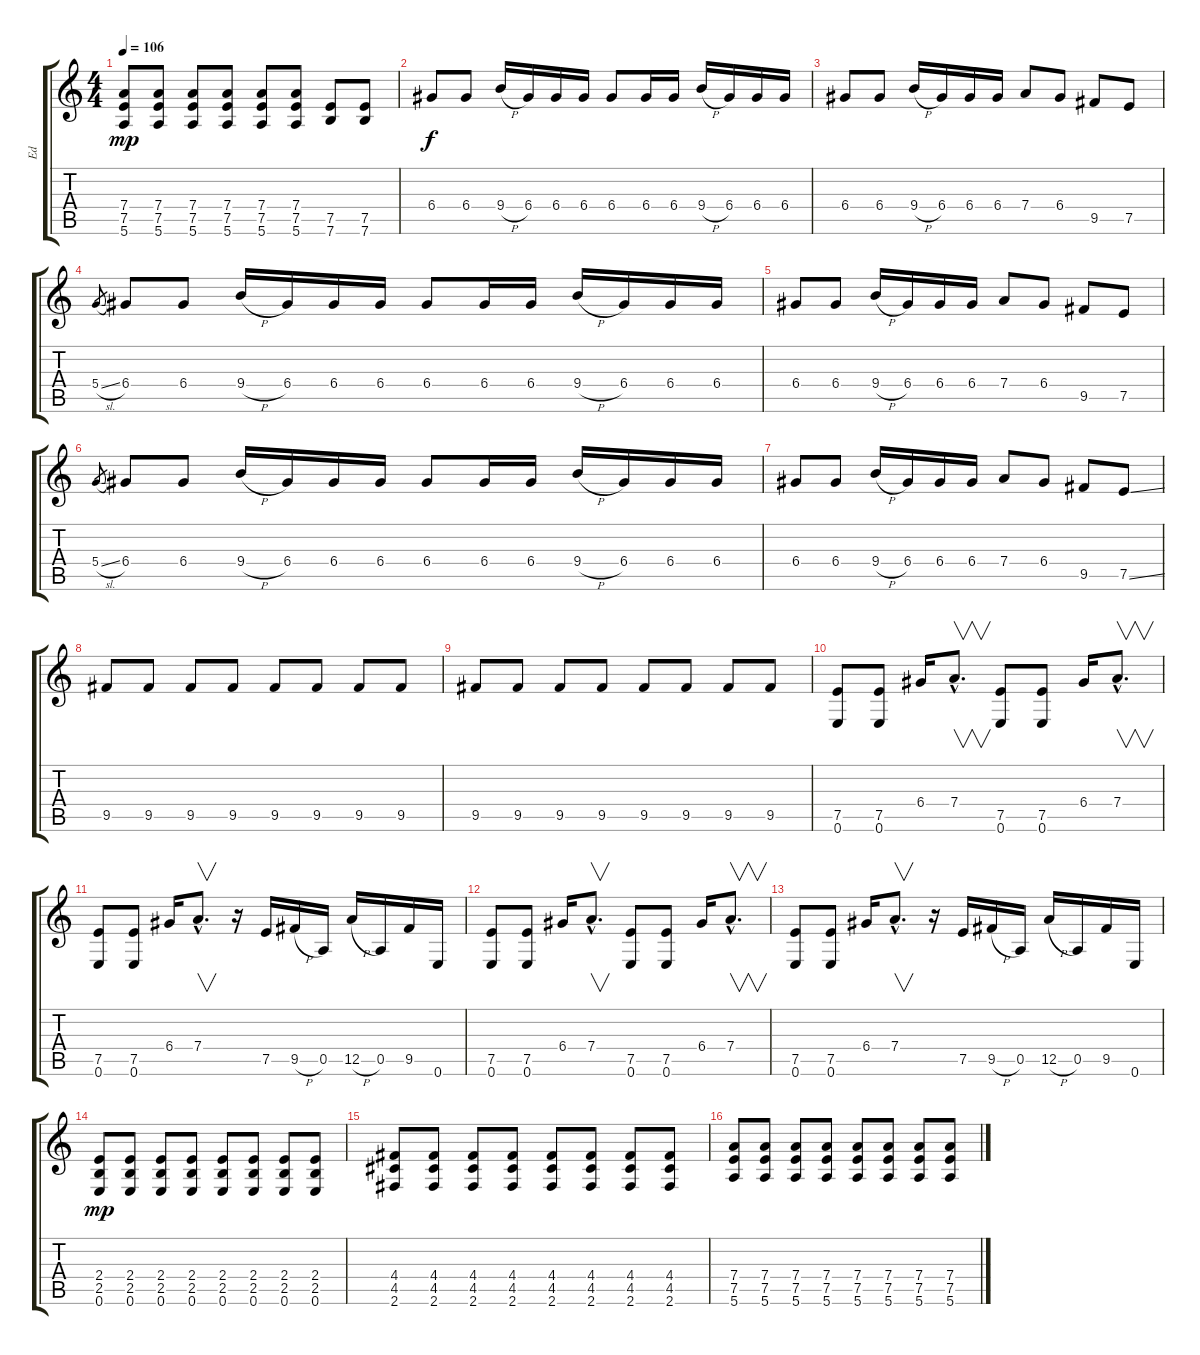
\track ("Ed" "Ed") {instrument overdrivenguitar}
\staff {score tabs}
\tuning (E4 B3 G3 D3 A2 E2) {hide}
\ts (4 4)
\tempo 106
\clef g2
\ks c
(7.4 7.5 5.6).8{dy mp} (7.4 7.5 5.6).8 (7.4 7.5 5.6).8 (7.4 7.5 5.6).8 (7.4 7.5 5.6).8 (7.4 7.5 5.6).8 (7.5 7.6).8 (7.5 7.6).8 |
6.4.8{dy f} 6.4.8 9.4{h}.16 6.4.16 6.4.16 6.4.16 6.4.8 6.4.16 6.4.16 9.4{h}.16 6.4.16 6.4.16 6.4.16 |
6.4.8 6.4.8 9.4{h}.16 6.4.16 6.4.16 6.4.16 7.4.8 6.4.8 9.5.8 7.5.8 |
5.4{sl}.8{gr} 6.4.8 6.4.8 9.4{h}.16 6.4.16 6.4.16 6.4.16 6.4.8 6.4.16 6.4.16 9.4{h}.16 6.4.16 6.4.16 6.4.16 |
6.4.8 6.4.8 9.4{h}.16 6.4.16 6.4.16 6.4.16 7.4.8 6.4.8 9.5.8 7.5.8 |
5.4{sl}.8{gr} 6.4.8 6.4.8 9.4{h}.16 6.4.16 6.4.16 6.4.16 6.4.8 6.4.16 6.4.16 9.4{h}.16 6.4.16 6.4.16 6.4.16 |
6.4.8 6.4.8 9.4{h}.16 6.4.16 6.4.16 6.4.16 7.4.8 6.4.8 9.5.8 7.5{ss}.8 |
9.5.8 9.5.8 9.5.8 9.5.8 9.5.8 9.5.8 9.5.8 9.5.8 |
9.5.8 9.5.8 9.5.8 9.5.8 9.5.8 9.5.8 9.5.8 9.5.8 |
(7.5 0.6).8 (7.5 0.6).8 6.4.16 7.4{hac}.8{v d} (7.5 0.6).8 (7.5 0.6).8 6.4.16 7.4{hac}.8{v d} |
(7.5 0.6).8 (7.5 0.6).8 6.4.16 7.4{hac}.8{v d} r.16 7.5.16 9.5{h}.16 0.5.16 12.5{h}.16 0.5.16 9.5.16 0.6.16 |
(7.5 0.6).8 (7.5 0.6).8 6.4.16 7.4{hac}.8{v d} (7.5 0.6).8 (7.5 0.6).8 6.4.16 7.4{hac}.8{v d} |
(7.5 0.6).8 (7.5 0.6).8 6.4.16 7.4{hac}.8{v d} r.16 7.5.16 9.5{h}.16 0.5.16 12.5{h}.16 0.5.16 9.5.16 0.6.16 |
(2.4 2.5 0.6).8{dy mp} (2.4 2.5 0.6).8 (2.4 2.5 0.6).8 (2.4 2.5 0.6).8 (2.4 2.5 0.6).8 (2.4 2.5 0.6).8 (2.4 2.5 0.6).8 (2.4 2.5 0.6).8 |
(4.4 4.5 2.6).8 (4.4 4.5 2.6).8 (4.4 4.5 2.6).8 (4.4 4.5 2.6).8 (4.4 4.5 2.6).8 (4.4 4.5 2.6).8 (4.4 4.5 2.6).8 (4.4 4.5 2.6).8 |
(7.4 7.5 5.6).8 (7.4 7.5 5.6).8 (7.4 7.5 5.6).8 (7.4 7.5 5.6).8 (7.4 7.5 5.6).8 (7.4 7.5 5.6).8 (7.4 7.5 5.6).8 (7.4 7.5 5.6).8
